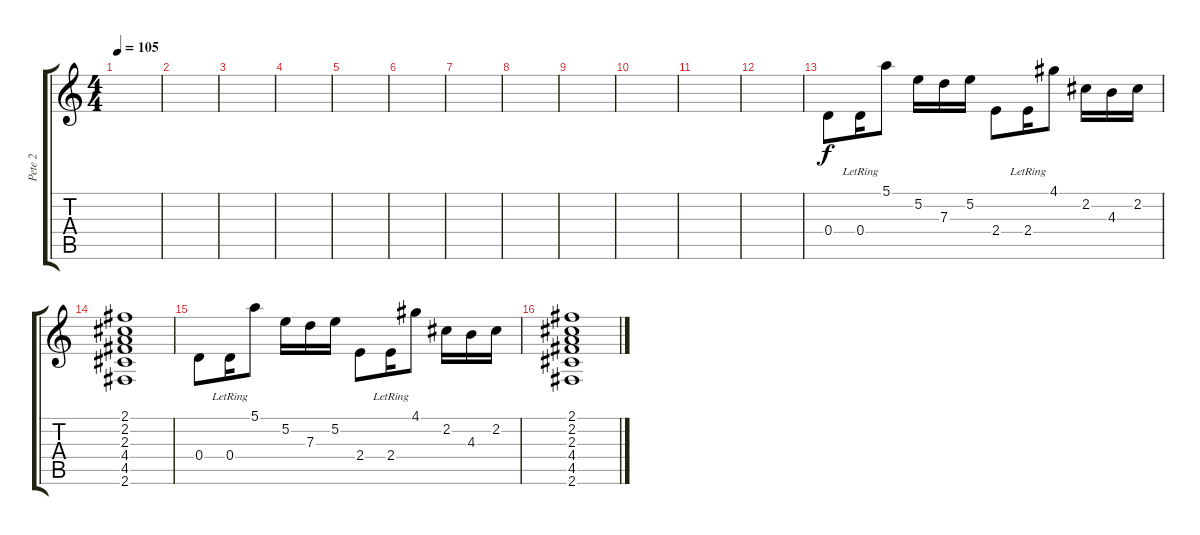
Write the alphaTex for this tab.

\track ("Pete 2" "Pete 2") {instrument electricguitarclean}
\staff {score tabs}
\tuning (E4 B3 G3 D3 A2 E2) {hide}
\ts (4 4)
\tempo 105
\clef g2
\ks c
|
|
|
|
|
|
|
|
|
|
|
|
0.4.8 0.4{lr}.16 5.1.8 5.2.16 7.3.16 5.2.16 2.4.8 2.4{lr}.16 4.1.8 2.2.16 4.3.16 2.2.16 |
(2.1 2.2 2.3 4.4 4.5 2.6).1 |
0.4.8 0.4{lr}.16 5.1.8 5.2.16 7.3.16 5.2.16 2.4.8 2.4{lr}.16 4.1.8 2.2.16 4.3.16 2.2.16 |
(2.1 2.2 2.3 4.4 4.5 2.6).1
